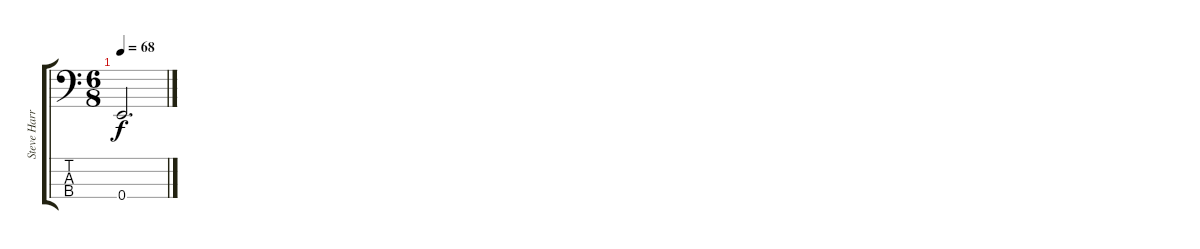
\track ("Steve Harris" "Steve Harr") {instrument electricbassfinger}
\staff {score tabs}
\tuning (G2 D2 A1 E1) {hide}
\ts (6 8)
\tempo 68
\clef f4
\ks c
0.4{t}.2{d dy f}
